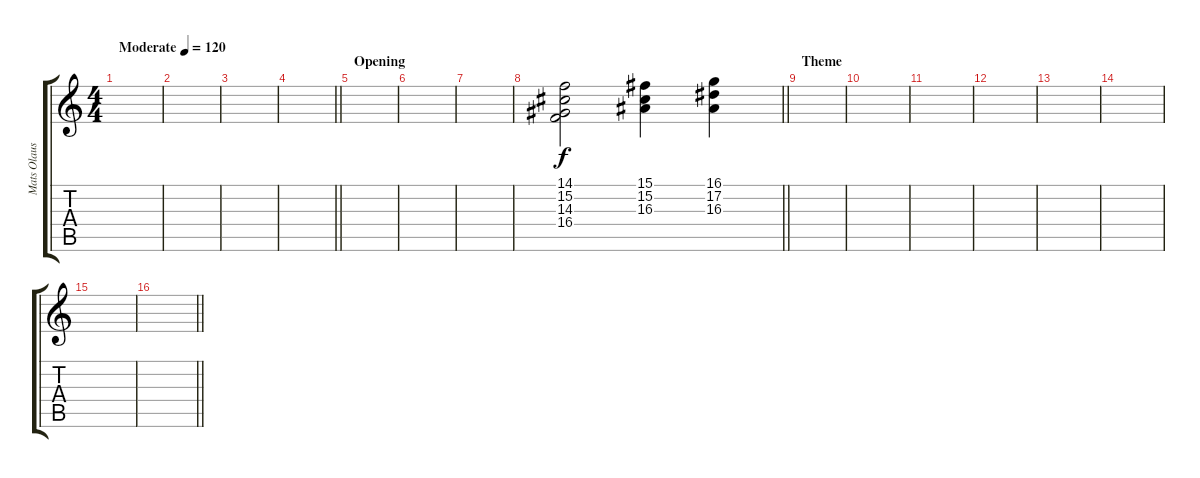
\track ("Mats Olausson" "Mats Olaus") {instrument stringensemble1}
\staff {score tabs}
\tuning (Eb4 Bb3 Gb3 Db3 Ab2 Eb2) {hide}
\ts (4 4)
\tempo (120 "Moderate")
\clef g2
\ks c
|
|
|
\barLineRight lightlight
|
\section ("" "Opening")
|
|
|
\barLineRight lightlight
(14.1 15.2 14.3 16.4).2 (15.1 15.2 16.3).4 (16.1 17.2 16.3).4 |
\section ("" "Theme")
|
|
|
|
|
|
|
\barLineRight lightlight
